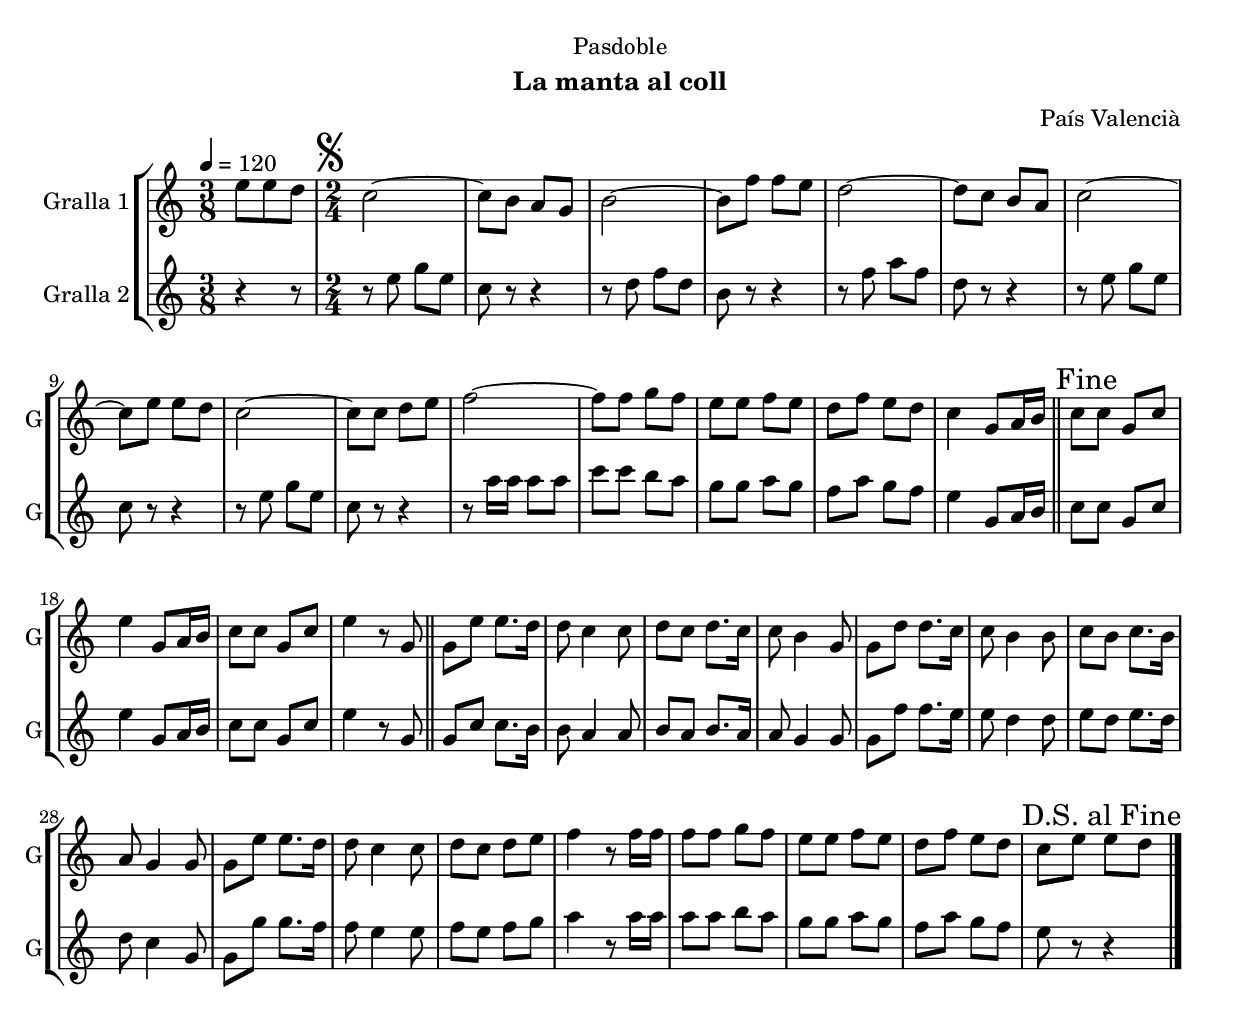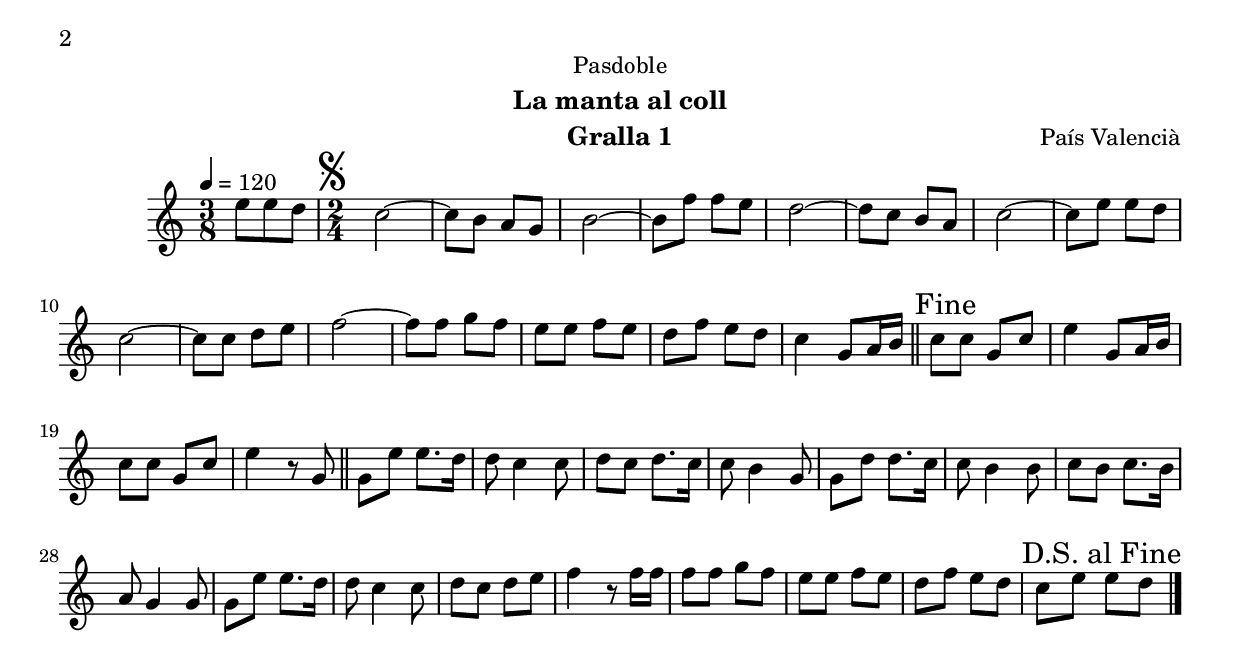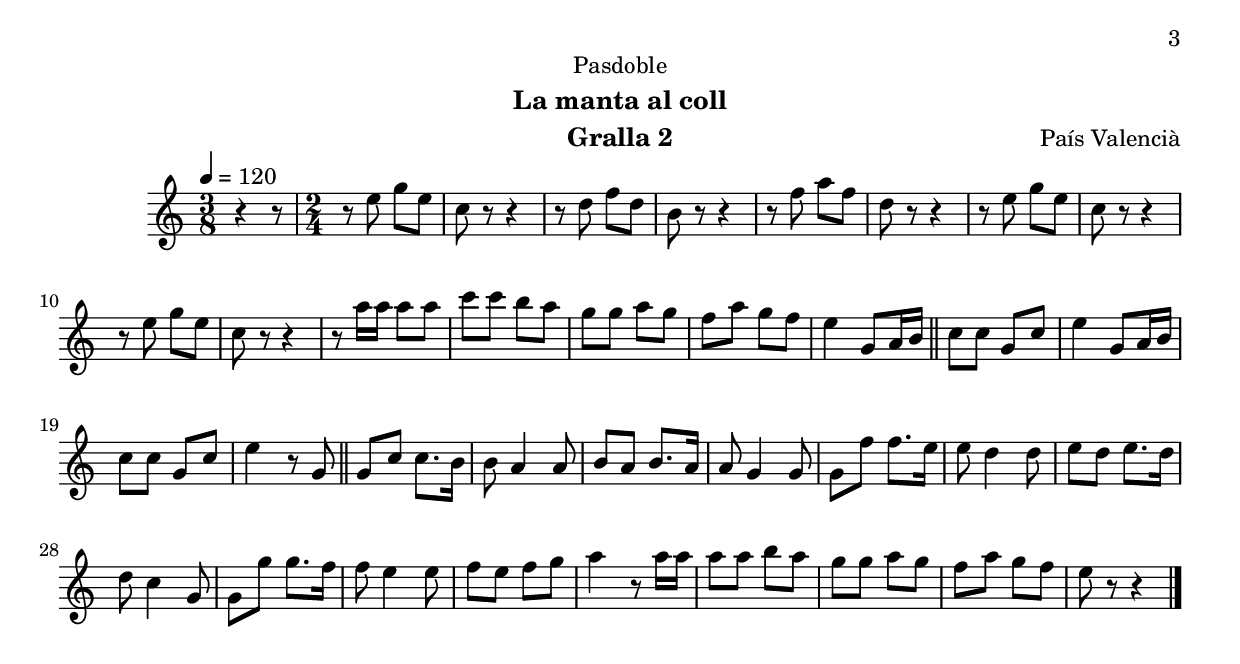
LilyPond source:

\version "2.16.2"

\header {
  dedication="Pasdoble"
  title=""
  subtitle="La manta al coll"
  subsubtitle=""
  poet=""
  meter=""
  piece=""
  composer="País Valencià"
  arranger=""
  opus=""
  instrument=""
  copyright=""
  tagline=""
}

liniaroAa =
\relative e''
{
  \tempo 4=120
  \clef treble
  \key c \major
  \time 3/8
  e8 e d  |
  \time 2/4   \mark \markup {\musicglyph #"scripts.segno"} c2 ~  |
  c8 b a g  |
  b2 ~  |
  %05
  b8 f' f e  |
  d2 ~  |
  d8 c b a  |
  c2 ~  |
  c8 e e d  |
  %10
  c2 ~  |
  c8 c d e  |
  f2 ~  |
  f8 f g f  |
  e8 e f e  |
  %15
  d8 f e d  |
  c4 g8 a16 b  \bar "||"
  \mark "Fine" c8 c g c  |
  e4 g,8 a16 b  |
  c8 c g c  |
  %20
  e4 r8 g,  \bar "||"
  g8 e' e8. d16  |
  d8 c4 c8  |
  d8 c d8. c16  |
  c8 b4 g8  |
  %25
  g8 d' d8. c16  |
  c8 b4 b8  |
  c8 b c8. b16  |
  a8 g4 g8  |
  g8 e' e8. d16  |
  %30
  d8 c4 c8  |
  d8 c d e  |
  f4 r8 f16 f  |
  f8 f g f  |
  e8 e f e  |
  %35
  d8 f e d  |
  \mark "D.S. al Fine" c8 e e d  \bar "|."
}

liniaroAb =
\relative e''
{
  \tempo 4=120
  \clef treble
  \key c \major
  \time 3/8
  r4 r8  |
  \time 2/4   r8 e g e  |
  c8 r r4  |
  r8 d f d  |
  %05
  b8 r r4  |
  r8 f' a f  |
  d8 r r4  |
  r8 e g e  |
  c8 r r4  |
  %10
  r8 e g e  |
  c8 r r4  |
  r8 a'16 a a8 a  |
  c8 c b a  |
  g8 g a g  |
  %15
  f8 a g f  |
  e4 g,8 a16 b  \bar "||"
  c8 c g c  |
  e4 g,8 a16 b  |
  c8 c g c  |
  %20
  e4 r8 g,  \bar "||"
  g8 c c8. b16  |
  b8 a4 a8  |
  b8 a b8. a16  |
  a8 g4 g8  |
  %25
  g8 f' f8. e16  |
  e8 d4 d8  |
  e8 d e8. d16  |
  d8 c4 g8  |
  g8 g' g8. f16  |
  %30
  f8 e4 e8  |
  f8 e f g  |
  a4 r8 a16 a  |
  a8 a b a  |
  g8 g a g  |
  %35
  f8 a g f  |
  e8 r r4  \bar "|."
}

\bookpart {
  \score {
    \new StaffGroup {
      \override Score.RehearsalMark #'self-alignment-X = #LEFT
      <<
        \new Staff \with {instrumentName = #"Gralla 1" shortInstrumentName = #"G"} \liniaroAa
        \new Staff \with {instrumentName = #"Gralla 2" shortInstrumentName = #"G"} \liniaroAb
      >>
    }
    \layout {}
  }
  \score { \unfoldRepeats
    \new StaffGroup {
      \override Score.RehearsalMark #'self-alignment-X = #LEFT
      <<
        \new Staff \with {instrumentName = #"Gralla 1" shortInstrumentName = #"G"} \liniaroAa
        \new Staff \with {instrumentName = #"Gralla 2" shortInstrumentName = #"G"} \liniaroAb
      >>
    }
    \midi {
      \set Staff.midiInstrument = "oboe"
      \set DrumStaff.midiInstrument = "drums"
    }
  }
}

\bookpart {
  \header {instrument="Gralla 1"}
  \score {
    \new StaffGroup {
      \override Score.RehearsalMark #'self-alignment-X = #LEFT
      <<
        \new Staff \liniaroAa
      >>
    }
    \layout {}
  }
  \score { \unfoldRepeats
    \new StaffGroup {
      \override Score.RehearsalMark #'self-alignment-X = #LEFT
      <<
        \new Staff \liniaroAa
      >>
    }
    \midi {
      \set Staff.midiInstrument = "oboe"
      \set DrumStaff.midiInstrument = "drums"
    }
  }
}

\bookpart {
  \header {instrument="Gralla 2"}
  \score {
    \new StaffGroup {
      \override Score.RehearsalMark #'self-alignment-X = #LEFT
      <<
        \new Staff \liniaroAb
      >>
    }
    \layout {}
  }
  \score { \unfoldRepeats
    \new StaffGroup {
      \override Score.RehearsalMark #'self-alignment-X = #LEFT
      <<
        \new Staff \liniaroAb
      >>
    }
    \midi {
      \set Staff.midiInstrument = "oboe"
      \set DrumStaff.midiInstrument = "drums"
    }
  }
}

